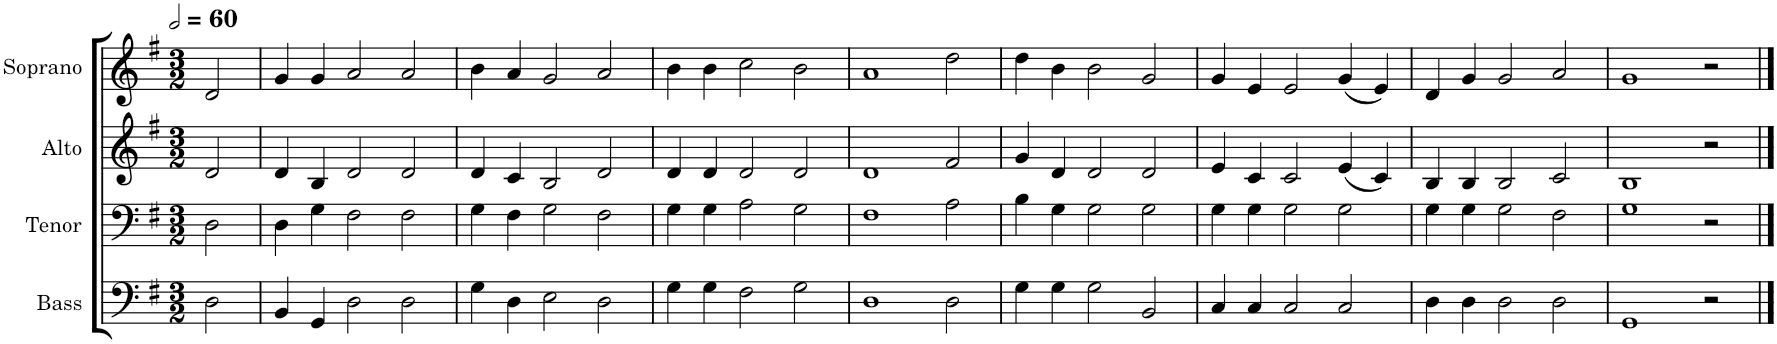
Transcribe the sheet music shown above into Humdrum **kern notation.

**kern	**kern	**kern	**kern
*part4	*part3	*part2	*part1
*staff4	*staff3	*staff2	*staff1
*I"Bass	*I"Tenor	*I"Alto	*I"Soprano
*I'B.	*I'T.	*I'A.	*I'S.
*clefF4	*clefF4	*clefG2	*clefG2
*k[f#]	*k[f#]	*k[f#]	*k[f#]
*M3/2	*M3/2	*M3/2	*M3/2
*MM120	*MM120	*MM120	*MM120
=	=	=	=
2D\	2D\	2d/	2d/
=1	=1	=1	=1
4BB/	4D\	4d/	4g/
4GG/	4G\	4B/	4g/
2D\	2F#\	2d/	2a/
2D\	2F#\	2d/	2a/
=2	=2	=2	=2
4G\	4G\	4d/	4b\
4D\	4F#\	4c/	4a/
2E\	2G\	2B/	2g/
2D\	2F#\	2d/	2a/
=3	=3	=3	=3
4G\	4G\	4d/	4b\
4G\	4G\	4d/	4b\
2F#\	2A\	2d/	2cc\
2G\	2G\	2d/	2b\
=4	=4	=4	=4
1D	1F#	1d	1a
2D\	2A\	2f#/	2dd\
=5	=5	=5	=5
4G\	4B\	4g/	4dd\
4G\	4G\	4d/	4b\
2G\	2G\	2d/	2b\
2BB/	2G\	2d/	2g/
=6	=6	=6	=6
4C/	4G\	4e/	4g/
4C/	4G\	4c/	4e/
2C/	2G\	2c/	2e/
2C/	2G\	(4e/	(4g/
.	.	4c/)	4e/)
=7	=7	=7	=7
4D\	4G\	4B/	4d/
4D\	4G\	4B/	4g/
2D\	2G\	2B/	2g/
2D\	2F#\	2c/	2a/
=8	=8	=8	=8
1GG	1G	1B	1g
2r	2r	2r	2r
==	==	==	==
*-	*-	*-	*-
